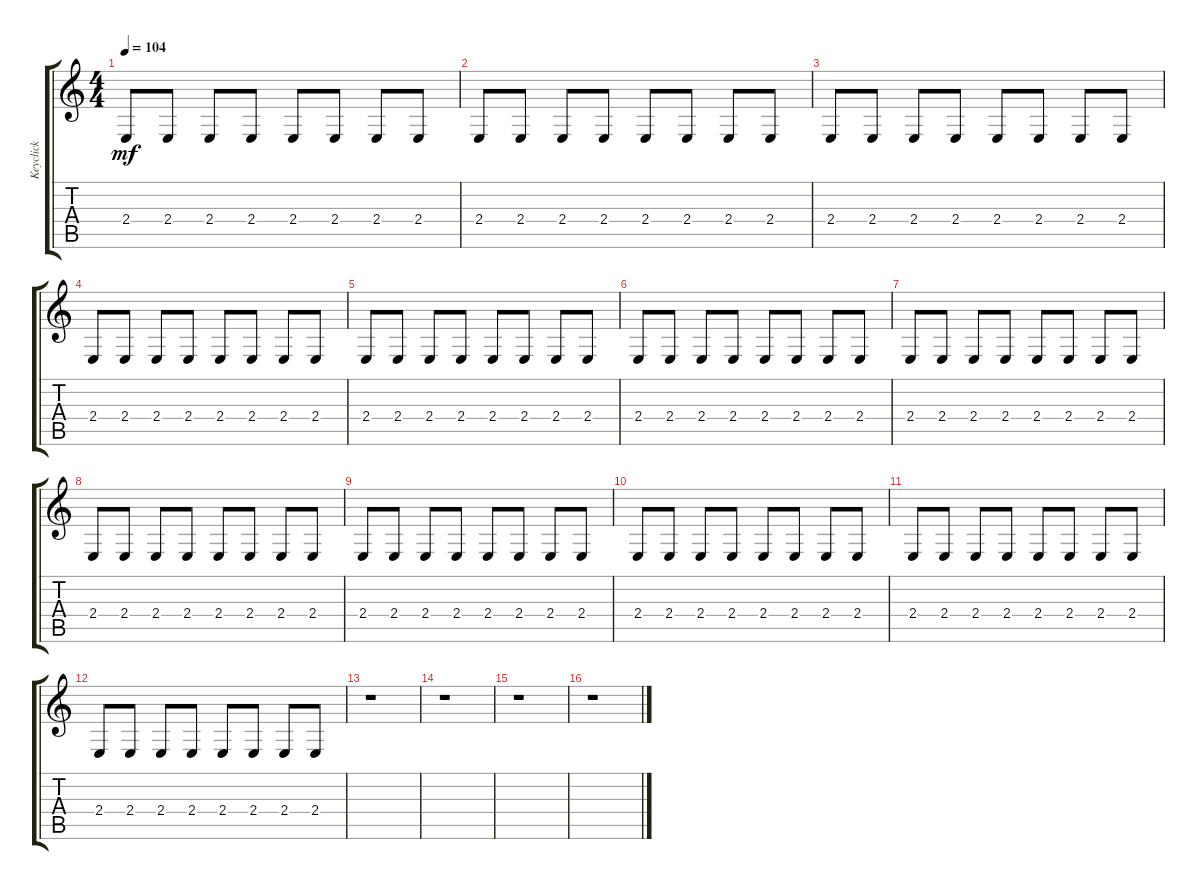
\track ("Keyclick" "Keyclick") {instrument breathnoise}
\staff {score tabs}
\tuning (E4 B3 G3 D3 A2 E2) {hide}
\ts (4 4)
\tempo 104
\clef g2
\ks c
2.4.8{dy mf} 2.4.8 2.4.8 2.4.8 2.4.8 2.4.8 2.4.8 2.4.8 |
2.4.8 2.4.8 2.4.8 2.4.8 2.4.8 2.4.8 2.4.8 2.4.8 |
2.4.8 2.4.8 2.4.8 2.4.8 2.4.8 2.4.8 2.4.8 2.4.8 |
2.4.8 2.4.8 2.4.8 2.4.8 2.4.8 2.4.8 2.4.8 2.4.8 |
2.4.8 2.4.8 2.4.8 2.4.8 2.4.8 2.4.8 2.4.8 2.4.8 |
2.4.8 2.4.8 2.4.8 2.4.8 2.4.8 2.4.8 2.4.8 2.4.8 |
2.4.8 2.4.8 2.4.8 2.4.8 2.4.8 2.4.8 2.4.8 2.4.8 |
2.4.8 2.4.8 2.4.8 2.4.8 2.4.8 2.4.8 2.4.8 2.4.8 |
2.4.8 2.4.8 2.4.8 2.4.8 2.4.8 2.4.8 2.4.8 2.4.8 |
2.4.8 2.4.8 2.4.8 2.4.8 2.4.8 2.4.8 2.4.8 2.4.8 |
2.4.8 2.4.8 2.4.8 2.4.8 2.4.8 2.4.8 2.4.8 2.4.8 |
2.4.8 2.4.8 2.4.8 2.4.8 2.4.8 2.4.8 2.4.8 2.4.8 |
r.1 |
r.1 |
r.1 |
r.1
